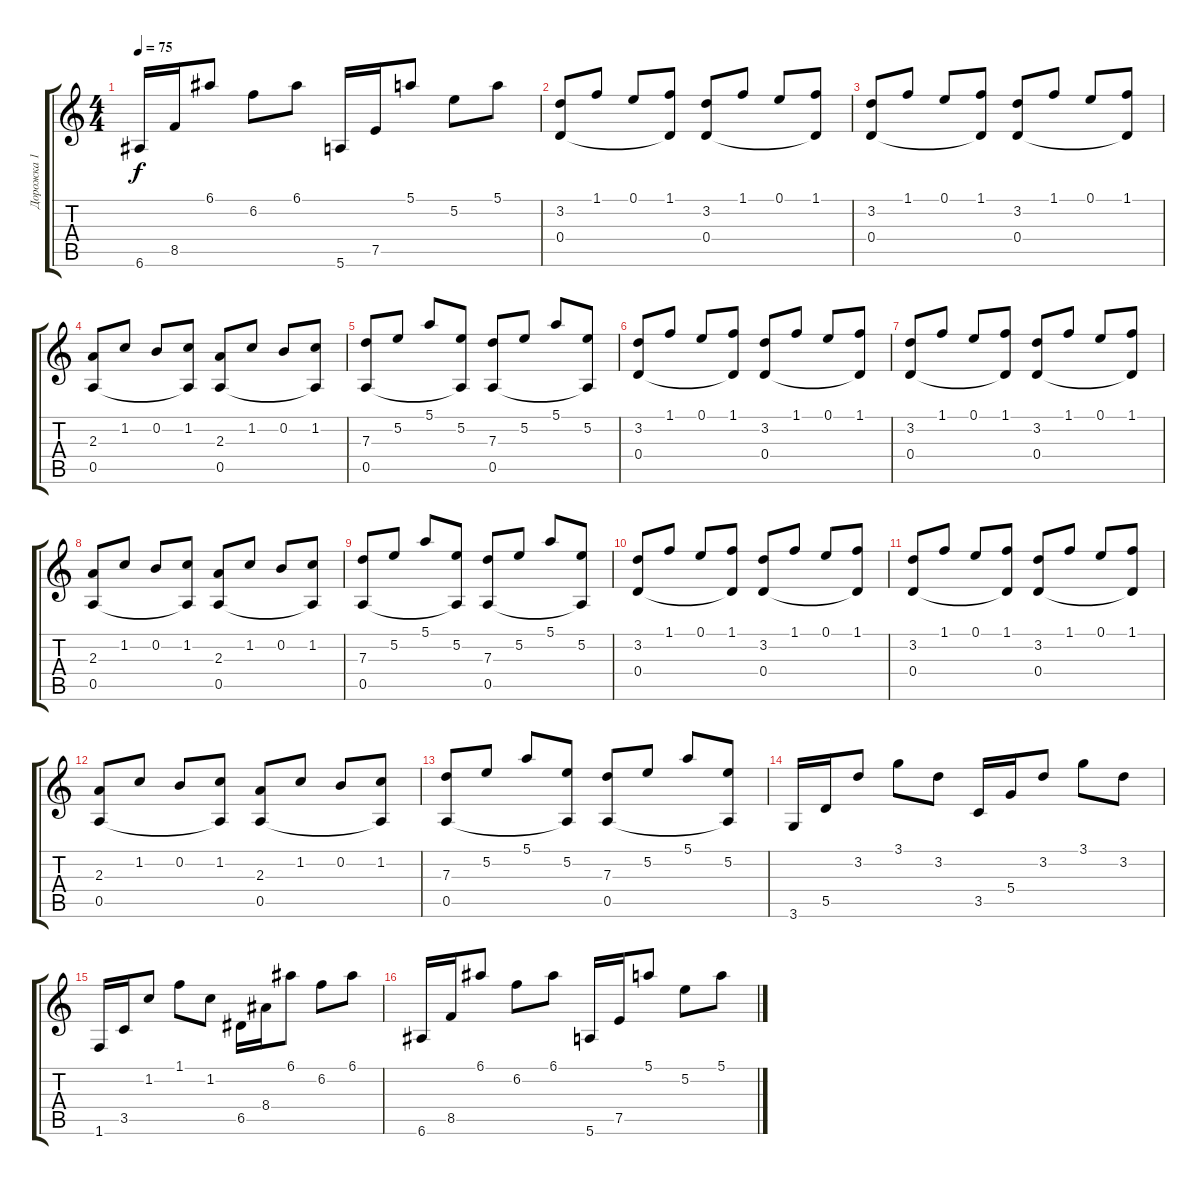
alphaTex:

\track ("Дорожка 1" "Дорожка 1") {instrument acousticguitarsteel}
\staff {score tabs}
\tuning (E4 B3 G3 D3 A2 E2) {hide}
\ts (4 4)
\tempo 75
\clef g2
\ks c
6.6.16{dy f} 8.5.16 6.1.8 6.2.8 6.1.8 5.6.16 7.5.16 5.1.8 5.2.8 5.1.8 |
(3.2 0.4).8 1.1.8 0.1.8 (1.1 0.4{t}).8 (3.2 0.4).8 1.1.8 0.1.8 (1.1 0.4{t}).8 |
(3.2 0.4).8 1.1.8 0.1.8 (1.1 0.4{t}).8 (3.2 0.4).8 1.1.8 0.1.8 (1.1 0.4{t}).8 |
(2.3 0.5).8 1.2.8 0.2.8 (1.2 0.5{t}).8 (2.3 0.5).8 1.2.8 0.2.8 (1.2 0.5{t}).8 |
(7.3 0.5).8 5.2.8 5.1.8 (5.2 0.5{t}).8 (7.3 0.5).8 5.2.8 5.1.8 (5.2 0.5{t}).8 |
(3.2 0.4).8 1.1.8 0.1.8 (1.1 0.4{t}).8 (3.2 0.4).8 1.1.8 0.1.8 (1.1 0.4{t}).8 |
(3.2 0.4).8 1.1.8 0.1.8 (1.1 0.4{t}).8 (3.2 0.4).8 1.1.8 0.1.8 (1.1 0.4{t}).8 |
(2.3 0.5).8 1.2.8 0.2.8 (1.2 0.5{t}).8 (2.3 0.5).8 1.2.8 0.2.8 (1.2 0.5{t}).8 |
(7.3 0.5).8 5.2.8 5.1.8 (5.2 0.5{t}).8 (7.3 0.5).8 5.2.8 5.1.8 (5.2 0.5{t}).8 |
(3.2 0.4).8 1.1.8 0.1.8 (1.1 0.4{t}).8 (3.2 0.4).8 1.1.8 0.1.8 (1.1 0.4{t}).8 |
(3.2 0.4).8 1.1.8 0.1.8 (1.1 0.4{t}).8 (3.2 0.4).8 1.1.8 0.1.8 (1.1 0.4{t}).8 |
(2.3 0.5).8 1.2.8 0.2.8 (1.2 0.5{t}).8 (2.3 0.5).8 1.2.8 0.2.8 (1.2 0.5{t}).8 |
(7.3 0.5).8 5.2.8 5.1.8 (5.2 0.5{t}).8 (7.3 0.5).8 5.2.8 5.1.8 (5.2 0.5{t}).8 |
3.6.16 5.5.16 3.2.8 3.1.8 3.2.8 3.5.16 5.4.16 3.2.8 3.1.8 3.2.8 |
1.6.16 3.5.16 1.2.8 1.1.8 1.2.8 6.5.16 8.4.16 6.1.8 6.2.8 6.1.8 |
6.6.16 8.5.16 6.1.8 6.2.8 6.1.8 5.6.16 7.5.16 5.1.8 5.2.8 5.1.8
